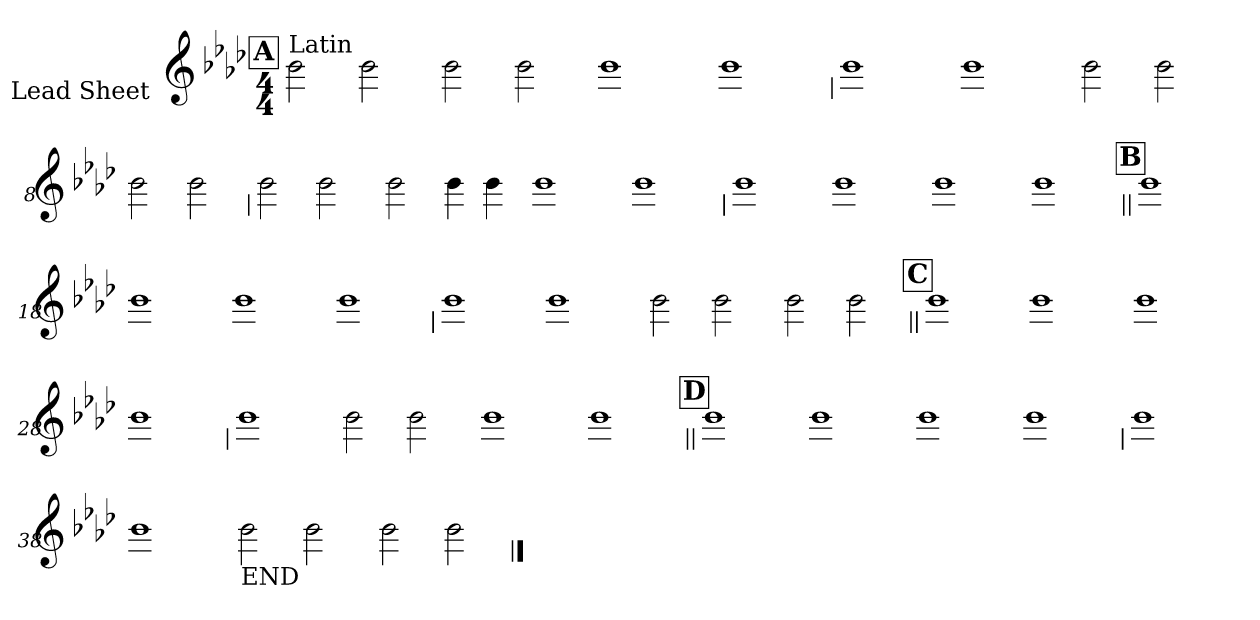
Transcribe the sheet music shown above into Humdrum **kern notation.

**kern
*part1
*staff1
*I"Lead Sheet
*stria0
*clefG2
*k[b-e-a-d-]
*f:
*M4/4
!!LO:REH:place=s1:a:t=A
=1||
!LO:TX:a:t=Latin
2b-
2b-
=2-
2b-
2b-
=3-
1b-
=4-
1b-
!!LO:LB:g=z
=5
1b-
=6-
1b-
=7-
2b-
2b-
=8-
2b-
2b-
!!LO:LB:g=z
=9
2b-
2b-
=10-
2b-
4b-
4b-
=11-
1b-
=12-
1b-
!!LO:LB:g=z
=13
1b-
=14-
1b-
=15-
1b-
=16-
1b-
!!LO:LB:g=z
!!LO:REH:place=s1:a:t=B
=17||
1b-
=18-
1b-
=19-
1b-
=20-
1b-
!!LO:LB:g=z
=21
1b-
=22-
1b-
=23-
2b-
2b-
=24-
2b-
2b-
!!LO:LB:g=z
!!LO:REH:place=s1:a:t=C
=25||
1b-
=26-
1b-
=27-
1b-
=28-
1b-
!!LO:LB:g=z
=29
1b-
=30-
2b-
2b-
=31-
1b-
=32-
1b-
!!LO:LB:g=z
!!LO:REH:place=s1:a:t=D
=33||
1b-
=34-
1b-
=35-
1b-
=36-
1b-
!!LO:LB:g=z
=37
1b-
=38-
1b-
=39-
!LO:TX:b:t=END
2b-
2b-
=40-
2b-
2b-
==
*-
